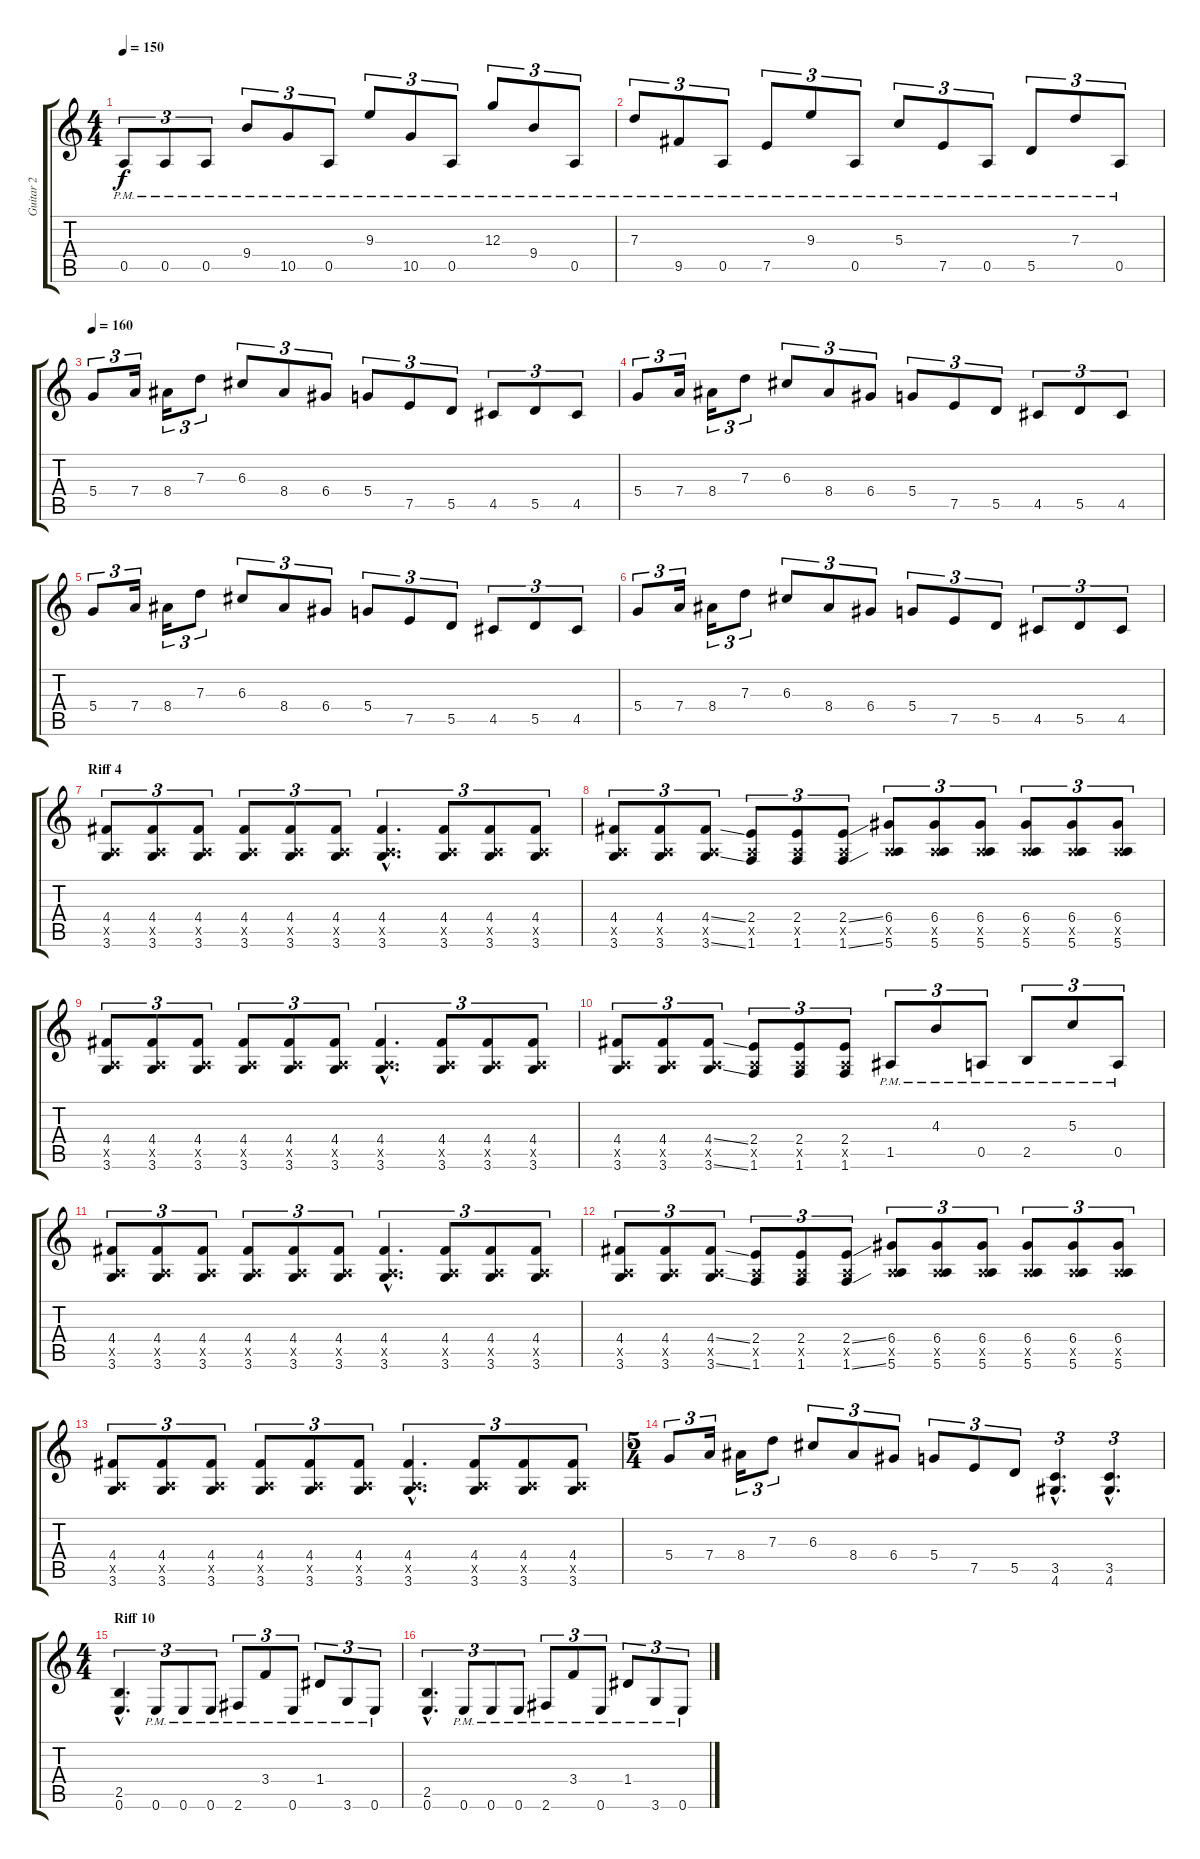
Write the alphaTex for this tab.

\track ("Guitar 2" "Guitar 2") {instrument distortionguitar}
\staff {score tabs}
\tuning (E4 B3 G3 D3 A2 E2) {hide}
\ts (4 4)
\tempo 150
\clef g2
\ks c
0.5{pm}.8{tu (3 2) dy f} 0.5{pm}.8{tu (3 2)} 0.5{pm}.8{tu (3 2)} 9.4{pm}.8{tu (3 2)} 10.5{pm}.8{tu (3 2)} 0.5{pm}.8{tu (3 2)} 9.3{pm}.8{tu (3 2)} 10.5{pm}.8{tu (3 2)} 0.5{pm}.8{tu (3 2)} 12.3{pm}.8{tu (3 2)} 9.4{pm}.8{tu (3 2)} 0.5{pm}.8{tu (3 2)} |
7.3{pm}.8{tu (3 2)} 9.5{pm}.8{tu (3 2)} 0.5{pm}.8{tu (3 2)} 7.5{pm}.8{tu (3 2)} 9.3{pm}.8{tu (3 2)} 0.5{pm}.8{tu (3 2)} 5.3{pm}.8{tu (3 2)} 7.5{pm}.8{tu (3 2)} 0.5{pm}.8{tu (3 2)} 5.5{pm}.8{tu (3 2)} 7.3{pm}.8{tu (3 2)} 0.5{pm}.8{tu (3 2)} |
\tempo 160
5.4.8{tu (3 2)} 7.4.16{tu (3 2)} 8.4.16{tu (3 2)} 7.3.8{tu (3 2)} 6.3.8{tu (3 2)} 8.4.8{tu (3 2)} 6.4.8{tu (3 2)} 5.4.8{tu (3 2)} 7.5.8{tu (3 2)} 5.5.8{tu (3 2)} 4.5.8{tu (3 2)} 5.5.8{tu (3 2)} 4.5.8{tu (3 2)} |
5.4.8{tu (3 2)} 7.4.16{tu (3 2)} 8.4.16{tu (3 2)} 7.3.8{tu (3 2)} 6.3.8{tu (3 2)} 8.4.8{tu (3 2)} 6.4.8{tu (3 2)} 5.4.8{tu (3 2)} 7.5.8{tu (3 2)} 5.5.8{tu (3 2)} 4.5.8{tu (3 2)} 5.5.8{tu (3 2)} 4.5.8{tu (3 2)} |
5.4.8{tu (3 2)} 7.4.16{tu (3 2)} 8.4.16{tu (3 2)} 7.3.8{tu (3 2)} 6.3.8{tu (3 2)} 8.4.8{tu (3 2)} 6.4.8{tu (3 2)} 5.4.8{tu (3 2)} 7.5.8{tu (3 2)} 5.5.8{tu (3 2)} 4.5.8{tu (3 2)} 5.5.8{tu (3 2)} 4.5.8{tu (3 2)} |
5.4.8{tu (3 2)} 7.4.16{tu (3 2)} 8.4.16{tu (3 2)} 7.3.8{tu (3 2)} 6.3.8{tu (3 2)} 8.4.8{tu (3 2)} 6.4.8{tu (3 2)} 5.4.8{tu (3 2)} 7.5.8{tu (3 2)} 5.5.8{tu (3 2)} 4.5.8{tu (3 2)} 5.5.8{tu (3 2)} 4.5.8{tu (3 2)} |
\section ("" "Riff 4")
(4.4 0.5{x} 3.6).8{tu (3 2)} (4.4 0.5{x} 3.6).8{tu (3 2)} (4.4 0.5{x} 3.6).8{tu (3 2)} (4.4 0.5{x} 3.6).8{tu (3 2)} (4.4 0.5{x} 3.6).8{tu (3 2)} (4.4 0.5{x} 3.6).8{tu (3 2)} (4.4{hac} 0.5{hac x} 3.6{hac}).4{d tu (3 2)} (4.4 0.5{x} 3.6).8{tu (3 2)} (4.4 0.5{x} 3.6).8{tu (3 2)} (4.4 0.5{x} 3.6).8{tu (3 2)} |
(4.4 0.5{x} 3.6).8{tu (3 2)} (4.4 0.5{x} 3.6).8{tu (3 2)} (4.4{ss} 0.5{x} 3.6{ss}).8{tu (3 2)} (2.4 0.5{x} 1.6).8{tu (3 2)} (2.4 0.5{x} 1.6).8{tu (3 2)} (2.4{ss} 0.5{x} 1.6{ss}).8{tu (3 2)} (6.4 0.5{x} 5.6).8{tu (3 2)} (6.4 0.5{x} 5.6).8{tu (3 2)} (6.4 0.5{x} 5.6).8{tu (3 2)} (6.4 0.5{x} 5.6).8{tu (3 2)} (6.4 0.5{x} 5.6).8{tu (3 2)} (6.4 0.5{x} 5.6).8{tu (3 2)} |
(4.4 0.5{x} 3.6).8{tu (3 2)} (4.4 0.5{x} 3.6).8{tu (3 2)} (4.4 0.5{x} 3.6).8{tu (3 2)} (4.4 0.5{x} 3.6).8{tu (3 2)} (4.4 0.5{x} 3.6).8{tu (3 2)} (4.4 0.5{x} 3.6).8{tu (3 2)} (4.4{hac} 0.5{hac x} 3.6{hac}).4{d tu (3 2)} (4.4 0.5{x} 3.6).8{tu (3 2)} (4.4 0.5{x} 3.6).8{tu (3 2)} (4.4 0.5{x} 3.6).8{tu (3 2)} |
(4.4 0.5{x} 3.6).8{tu (3 2)} (4.4 0.5{x} 3.6).8{tu (3 2)} (4.4{ss} 0.5{x} 3.6{ss}).8{tu (3 2)} (2.4 0.5{x} 1.6).8{tu (3 2)} (2.4 0.5{x} 1.6).8{tu (3 2)} (2.4 0.5{x} 1.6).8{tu (3 2)} 1.5{pm}.8{tu (3 2)} 4.3{pm}.8{tu (3 2)} 0.5{pm}.8{tu (3 2)} 2.5{pm}.8{tu (3 2)} 5.3{pm}.8{tu (3 2)} 0.5{pm}.8{tu (3 2)} |
(4.4 0.5{x} 3.6).8{tu (3 2)} (4.4 0.5{x} 3.6).8{tu (3 2)} (4.4 0.5{x} 3.6).8{tu (3 2)} (4.4 0.5{x} 3.6).8{tu (3 2)} (4.4 0.5{x} 3.6).8{tu (3 2)} (4.4 0.5{x} 3.6).8{tu (3 2)} (4.4{hac} 0.5{hac x} 3.6{hac}).4{d tu (3 2)} (4.4 0.5{x} 3.6).8{tu (3 2)} (4.4 0.5{x} 3.6).8{tu (3 2)} (4.4 0.5{x} 3.6).8{tu (3 2)} |
(4.4 0.5{x} 3.6).8{tu (3 2)} (4.4 0.5{x} 3.6).8{tu (3 2)} (4.4{ss} 0.5{x} 3.6{ss}).8{tu (3 2)} (2.4 0.5{x} 1.6).8{tu (3 2)} (2.4 0.5{x} 1.6).8{tu (3 2)} (2.4{ss} 0.5{x} 1.6{ss}).8{tu (3 2)} (6.4 0.5{x} 5.6).8{tu (3 2)} (6.4 0.5{x} 5.6).8{tu (3 2)} (6.4 0.5{x} 5.6).8{tu (3 2)} (6.4 0.5{x} 5.6).8{tu (3 2)} (6.4 0.5{x} 5.6).8{tu (3 2)} (6.4 0.5{x} 5.6).8{tu (3 2)} |
(4.4 0.5{x} 3.6).8{tu (3 2)} (4.4 0.5{x} 3.6).8{tu (3 2)} (4.4 0.5{x} 3.6).8{tu (3 2)} (4.4 0.5{x} 3.6).8{tu (3 2)} (4.4 0.5{x} 3.6).8{tu (3 2)} (4.4 0.5{x} 3.6).8{tu (3 2)} (4.4{hac} 0.5{hac x} 3.6{hac}).4{d tu (3 2)} (4.4 0.5{x} 3.6).8{tu (3 2)} (4.4 0.5{x} 3.6).8{tu (3 2)} (4.4 0.5{x} 3.6).8{tu (3 2)} |
\ts (5 4)
5.4.8{tu (3 2)} 7.4.16{tu (3 2)} 8.4.16{tu (3 2)} 7.3.8{tu (3 2)} 6.3.8{tu (3 2)} 8.4.8{tu (3 2)} 6.4.8{tu (3 2)} 5.4.8{tu (3 2)} 7.5.8{tu (3 2)} 5.5.8{tu (3 2)} (3.5{hac} 4.6{hac}).4{d tu (3 2)} (3.5{hac} 4.6{hac}).4{d tu (3 2)} |
\ts (4 4)
\section ("" "Riff 10")
(2.5{hac} 0.6{hac}).4{d tu (3 2)} 0.6{pm}.8{tu (3 2)} 0.6{pm}.8{tu (3 2)} 0.6{pm}.8{tu (3 2)} 2.6{pm}.8{tu (3 2)} 3.4{pm}.8{tu (3 2)} 0.6{pm}.8{tu (3 2)} 1.4{pm}.8{tu (3 2)} 3.6{pm}.8{tu (3 2)} 0.6{pm}.8{tu (3 2)} |
(2.5{hac} 0.6{hac}).4{d tu (3 2)} 0.6{pm}.8{tu (3 2)} 0.6{pm}.8{tu (3 2)} 0.6{pm}.8{tu (3 2)} 2.6{pm}.8{tu (3 2)} 3.4{pm}.8{tu (3 2)} 0.6{pm}.8{tu (3 2)} 1.4{pm}.8{tu (3 2)} 3.6{pm}.8{tu (3 2)} 0.6{pm}.8{tu (3 2)}
